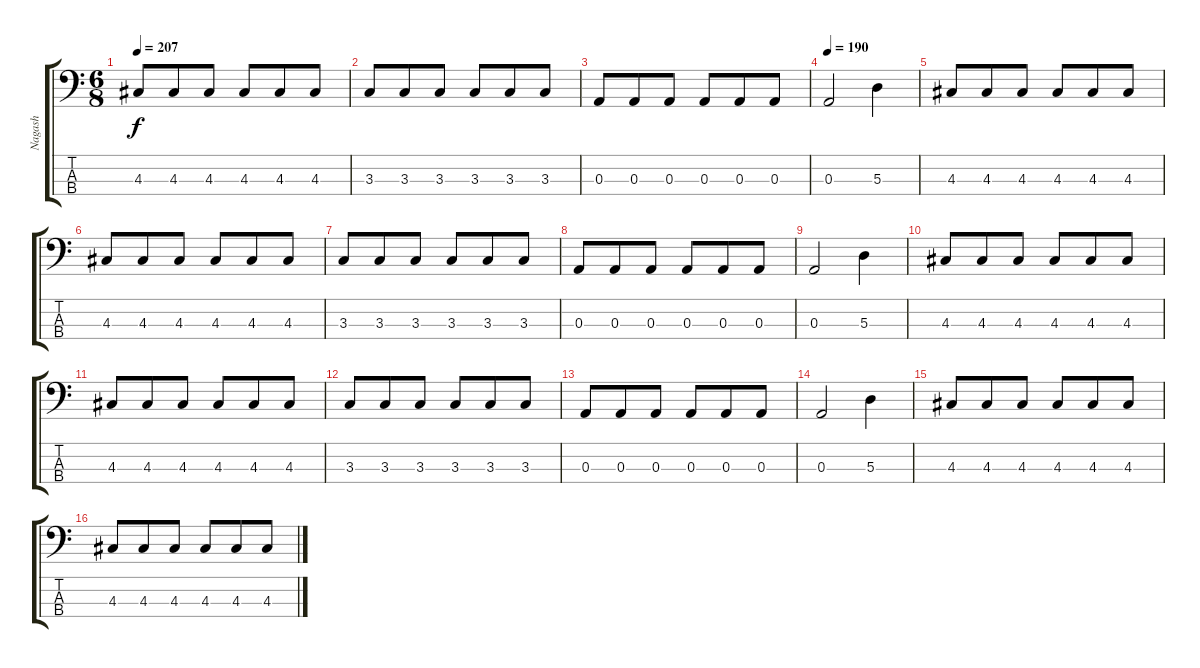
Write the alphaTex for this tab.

\track ("Nagash" "Nagash") {instrument electricbassfinger}
\staff {score tabs}
\tuning (G2 D2 A1 E1) {hide}
\ts (6 8)
\tempo 207
\clef f4
\ks c
4.3.8{dy f} 4.3.8 4.3.8 4.3.8 4.3.8 4.3.8 |
3.3.8 3.3.8 3.3.8 3.3.8 3.3.8 3.3.8 |
0.3.8 0.3.8 0.3.8 0.3.8 0.3.8 0.3.8 |
\tempo 190
0.3.2 5.3.4 |
4.3.8 4.3.8 4.3.8 4.3.8 4.3.8 4.3.8 |
4.3.8 4.3.8 4.3.8 4.3.8 4.3.8 4.3.8 |
3.3.8 3.3.8 3.3.8 3.3.8 3.3.8 3.3.8 |
0.3.8 0.3.8 0.3.8 0.3.8 0.3.8 0.3.8 |
0.3.2 5.3.4 |
4.3.8 4.3.8 4.3.8 4.3.8 4.3.8 4.3.8 |
4.3.8 4.3.8 4.3.8 4.3.8 4.3.8 4.3.8 |
3.3.8 3.3.8 3.3.8 3.3.8 3.3.8 3.3.8 |
0.3.8 0.3.8 0.3.8 0.3.8 0.3.8 0.3.8 |
0.3.2 5.3.4 |
4.3.8 4.3.8 4.3.8 4.3.8 4.3.8 4.3.8 |
4.3.8 4.3.8 4.3.8 4.3.8 4.3.8 4.3.8
